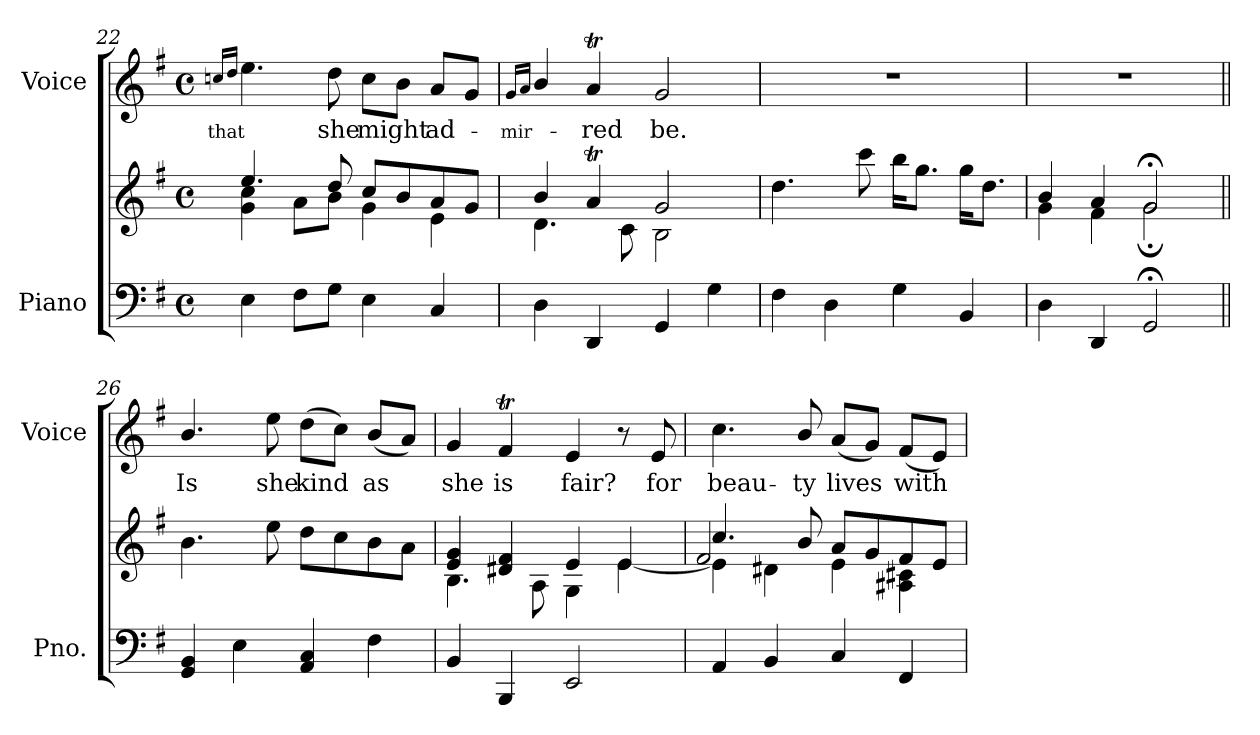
**kern	**kern	**kern	**text
*part2	*part2	*part1	*part1
*staff3	*staff2	*staff1	*staff1
*I"Piano	*	*I"Voice	*
*I'Pno.	*	*I'Voice	*
*clefF4	*clefG2	*clefG2	*
*k[f#]	*k[f#]	*k[f#]	*
*G:	*G:	*G:	*
*M4/4	*M4/4	*M4/4	*
*met(c)	*met(c)	*met(c)	*
=22	=22	=22	=22
!	!	!	!LO:LY:b:color=#000000
.	.	16qccni/LL	that
.	.	16qddi/JJ	.
*	*^	*	*
4Ei\	4.eei/	4gi\ 4cci	4.eei\	.
8F#i\L	.	8ai\L	.	.
!	!	!	!	!LO:LY:b:color=#000000
8Gi\J	8ddi/	8bi\J	8ddi\	she
!	!	!	!	!LO:LY:b:color=#000000
4Ei\	8cci/L	4gi\	8cci\L	might
.	8bi/	.	8bi\J	.
!	!	!	!	!LO:LY:b:color=#000000
4Ci/	8ai/	4ei\	8ai/L	ad-
.	8gi/J	.	8gi/J	.
=23	=23	=23	=23	=23
!	!	!	!	!LO:LY:b:color=#000000
.	.	.	16qgi/LL	-mir-
.	.	.	16qai/JJ	.
4Di\	4bi/	4.di\	4bi/	.
!	!	!	!	!LO:LY:b:color=#000000
4DDi/	4aTi/	.	4aTi/	-red
.	.	8ci\	.	.
!	!	!	!	!LO:LY:b:color=#000000
4GGi/	2gi/	2Bi\	2gi/	be.
4Gi\	.	.	.	.
*	*v	*v	*	*
=24	=24	=24	=24
4F#i\	4.ddi\	1r	.
4Di\	.	.	.
.	8ccci\	.	.
4Gi\	16bbi\KL	.	.
.	8.ggi\J	.	.
4BBi/	16ggi\KL	.	.
.	8.ddi\J	.	.
=25	=25	=25	=25
*	*^	*	*
4Di\	4bi/	4gi\	1r	.
4DDi/	4ai/	4f#i\	.	.
2GG;i/	2g;i/	2g;i\	.	.
*	*v	*v	*	*
!!LO:PB:g=z
=26||	=26||	=26||	=26||
*	*^	*	*
!	!	!	!	!LO:LY:b:color=#000000
*	*v	*v	*	*
4GGi/ 4BBi	4.bi\	4.bi/	Is
4Ei\	.	.	.
!	!	!	!LO:LY:b:color=#000000
.	8eei\	8eei\	she
!	!	!	!LO:LY:b:color=#000000
4AAi/ 4Ci	8ddi\L	(8ddi\L	kind
.	8cci\	8cci\J)	.
!	!	!	!LO:LY:b:color=#000000
4F#i\	8bi\	(8bi/L	as
.	8ai\J	8ai/J)	.
=27	=27	=27	=27
*	*^	*	*
!	!	!	!	!LO:LY:b:color=#000000
4BBi/	4ei/ 4gi	4.Bi\	4gi/	she
!	!	!	!	!LO:LY:b:color=#000000
4BBBi/	4d#Xi/ 4f#i	.	4f#ti/	is
.	.	8Ai\	.	.
!	!	!	!	!LO:LY:b:color=#000000
2EEi/	4ei/	4Gi\	4ei/	fair?
.	4ei/	[4ei\	8r	.
!	!	!	!	!LO:LY:b:color=#000000
.	.	.	8ei/	for
=28	=28	=28	=28	=28
*	*	*^	*	*
!	!	!	!	!	!LO:LY:b:color=#000000
4AAi/	4.cci/	4ei\]	2f#i/	4.cci\	beau-
4BBi/	.	4d#Xi\	.	.	.
!	!	!	!	!	!LO:LY:b:color=#000000
.	8bi/	.	.	8bi/	-ty
!	!	!	!	!	!LO:LY:b:color=#000000
4Ci/	8ai/L	4ei\	2ryy	(8ai/L	lives
.	8gi/	.	.	8gi/J)	.
!	!	!	!	!	!LO:LY:b:color=#000000
4FF#i/	8f#i/	4A#Xi\ 4c#Xi	.	(8f#i/L	with
.	8ei/J	.	.	8ei/J)	.
*	*v	*v	*v	*	*
=	=	=	=
*-	*-	*-	*-
